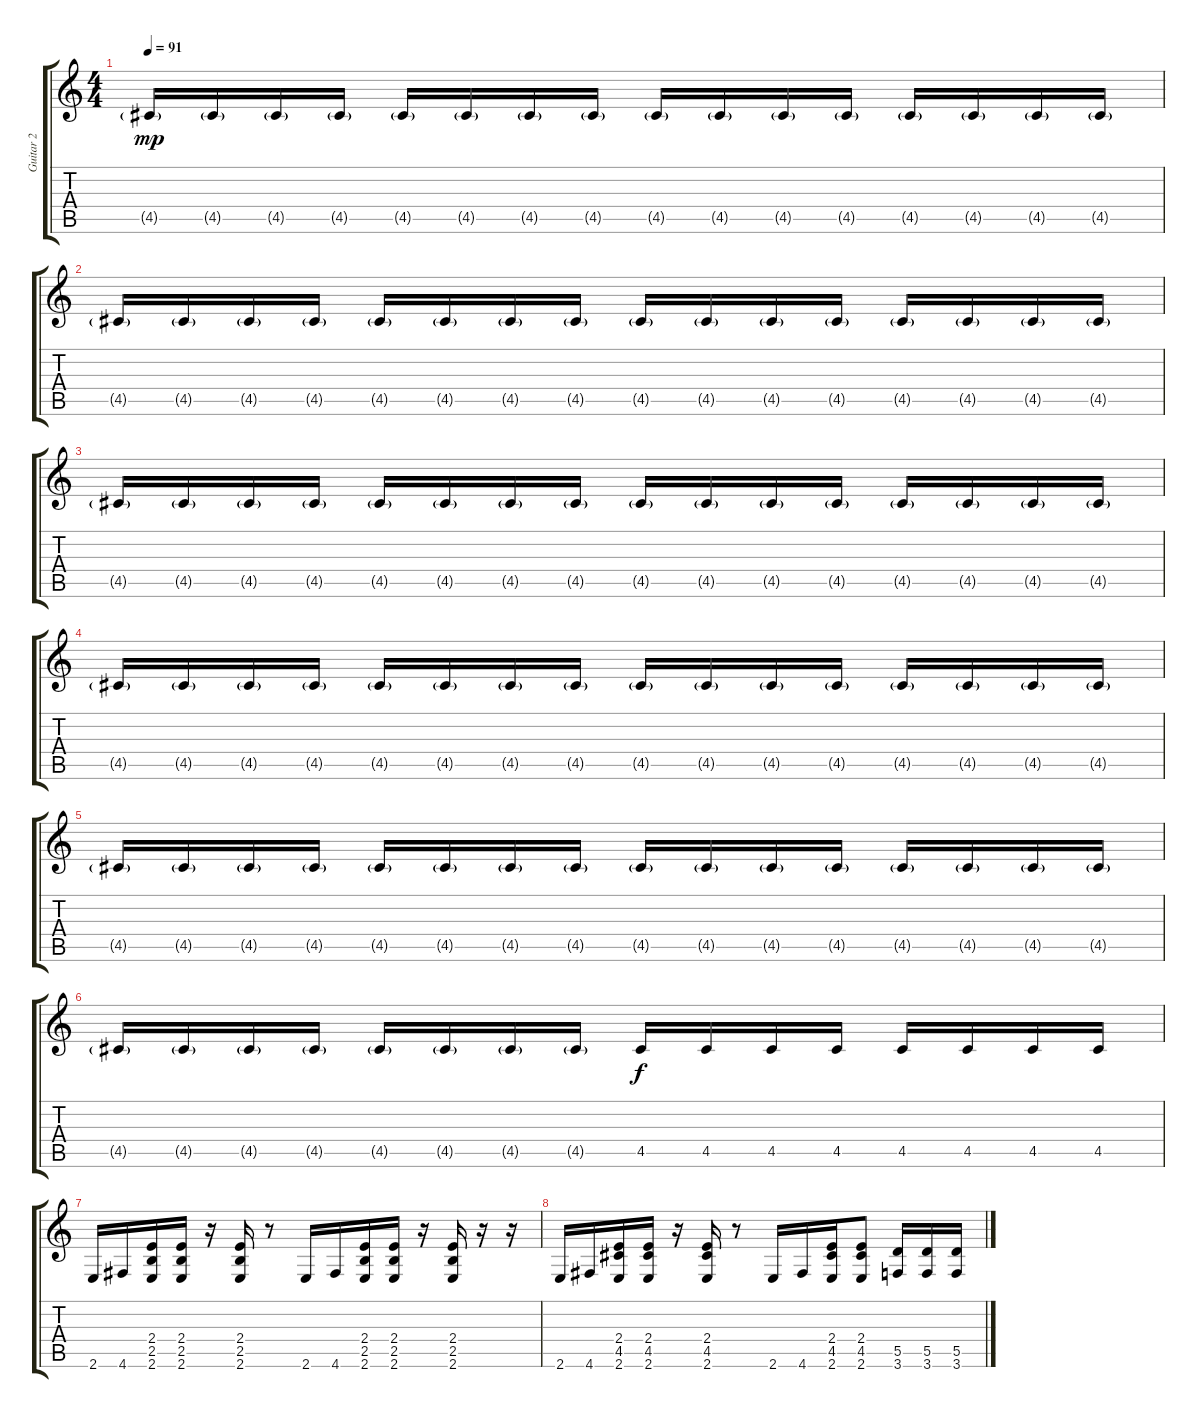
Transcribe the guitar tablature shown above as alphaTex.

\track ("Guitar 2" "Guitar 2") {instrument overdrivenguitar}
\staff {score tabs}
\tuning (E4 B3 G3 D3 A2 D2) {hide}
\ts (4 4)
\tempo 91
\clef g2
\ks c
4.5{g}.16{dy mp} 4.5{g}.16 4.5{g}.16 4.5{g}.16 4.5{g}.16 4.5{g}.16 4.5{g}.16 4.5{g}.16 4.5{g}.16 4.5{g}.16 4.5{g}.16 4.5{g}.16 4.5{g}.16 4.5{g}.16 4.5{g}.16 4.5{g}.16 |
4.5{g}.16 4.5{g}.16 4.5{g}.16 4.5{g}.16 4.5{g}.16 4.5{g}.16 4.5{g}.16 4.5{g}.16 4.5{g}.16 4.5{g}.16 4.5{g}.16 4.5{g}.16 4.5{g}.16 4.5{g}.16 4.5{g}.16 4.5{g}.16 |
4.5{g}.16 4.5{g}.16 4.5{g}.16 4.5{g}.16 4.5{g}.16 4.5{g}.16 4.5{g}.16 4.5{g}.16 4.5{g}.16 4.5{g}.16 4.5{g}.16 4.5{g}.16 4.5{g}.16 4.5{g}.16 4.5{g}.16 4.5{g}.16 |
4.5{g}.16 4.5{g}.16 4.5{g}.16 4.5{g}.16 4.5{g}.16 4.5{g}.16 4.5{g}.16 4.5{g}.16 4.5{g}.16 4.5{g}.16 4.5{g}.16 4.5{g}.16 4.5{g}.16 4.5{g}.16 4.5{g}.16 4.5{g}.16 |
4.5{g}.16 4.5{g}.16 4.5{g}.16 4.5{g}.16 4.5{g}.16 4.5{g}.16 4.5{g}.16 4.5{g}.16 4.5{g}.16 4.5{g}.16 4.5{g}.16 4.5{g}.16 4.5{g}.16 4.5{g}.16 4.5{g}.16 4.5{g}.16 |
4.5{g}.16 4.5{g}.16 4.5{g}.16 4.5{g}.16 4.5{g}.16 4.5{g}.16 4.5{g}.16 4.5{g}.16 4.5.16{dy f} 4.5.16 4.5.16 4.5.16 4.5.16 4.5.16 4.5.16 4.5.16 |
2.6.16 4.6.16 (2.4 2.5 2.6).16 (2.4 2.5 2.6).16 r.16 (2.4 2.5 2.6).16 r.8 2.6.16 4.6.16 (2.4 2.5 2.6).16 (2.4 2.5 2.6).16 r.16 (2.4 2.5 2.6).16 r.16 r.16 |
2.6.16 4.6.16 (2.4 4.5 2.6).16 (2.4 4.5 2.6).16 r.16 (2.4 4.5 2.6).16 r.8 2.6.16 4.6.16 (2.4 4.5 2.6).16 (2.4 4.5 2.6).8 (5.5 3.6).16 (5.5 3.6).16 (5.5 3.6).16
